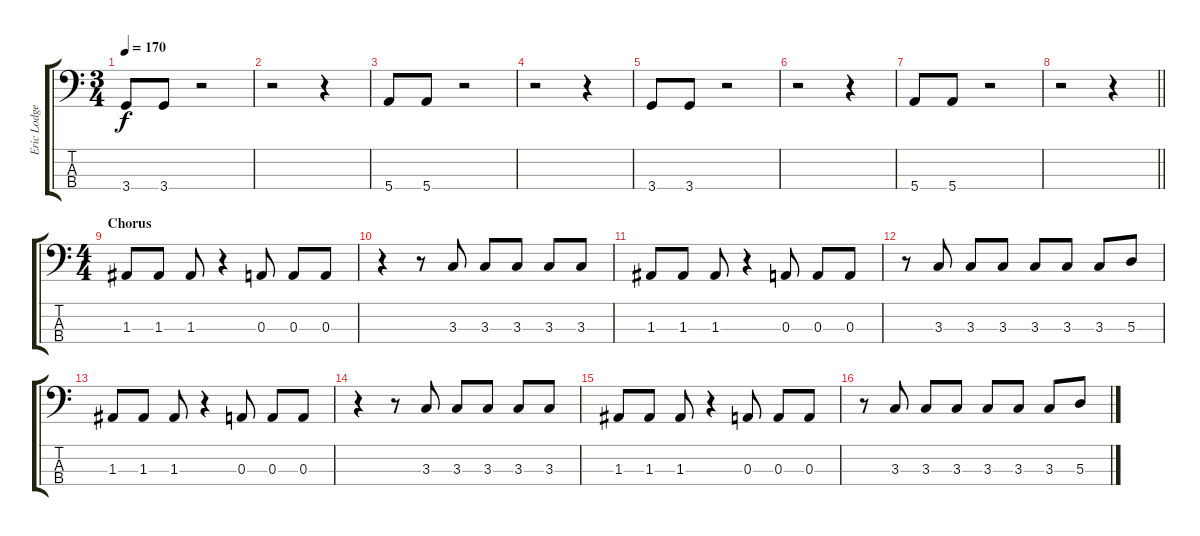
\track ("Eric Lodge (Bass)" "Eric Lodge") {instrument electricbasspick}
\staff {score tabs}
\tuning (G2 D2 A1 E1) {hide}
\ts (3 4)
\tempo 170
\clef f4
\ks c
3.4.8{dy f} 3.4.8 r.2 |
r.2 r.4 |
5.4.8 5.4.8 r.2 |
r.2 r.4 |
3.4.8 3.4.8 r.2 |
r.2 r.4 |
5.4.8 5.4.8 r.2 |
\barLineRight lightlight
r.2 r.4 |
\ts (4 4)
\section ("" "Chorus")
1.3.8 1.3.8 1.3.8 r.4 0.3.8 0.3.8 0.3.8 |
r.4 r.8 3.3.8 3.3.8 3.3.8 3.3.8 3.3.8 |
1.3.8 1.3.8 1.3.8 r.4 0.3.8 0.3.8 0.3.8 |
r.8 3.3.8 3.3.8 3.3.8 3.3.8 3.3.8 3.3.8 5.3.8 |
1.3.8 1.3.8 1.3.8 r.4 0.3.8 0.3.8 0.3.8 |
r.4 r.8 3.3.8 3.3.8 3.3.8 3.3.8 3.3.8 |
1.3.8 1.3.8 1.3.8 r.4 0.3.8 0.3.8 0.3.8 |
r.8 3.3.8 3.3.8 3.3.8 3.3.8 3.3.8 3.3.8 5.3.8
